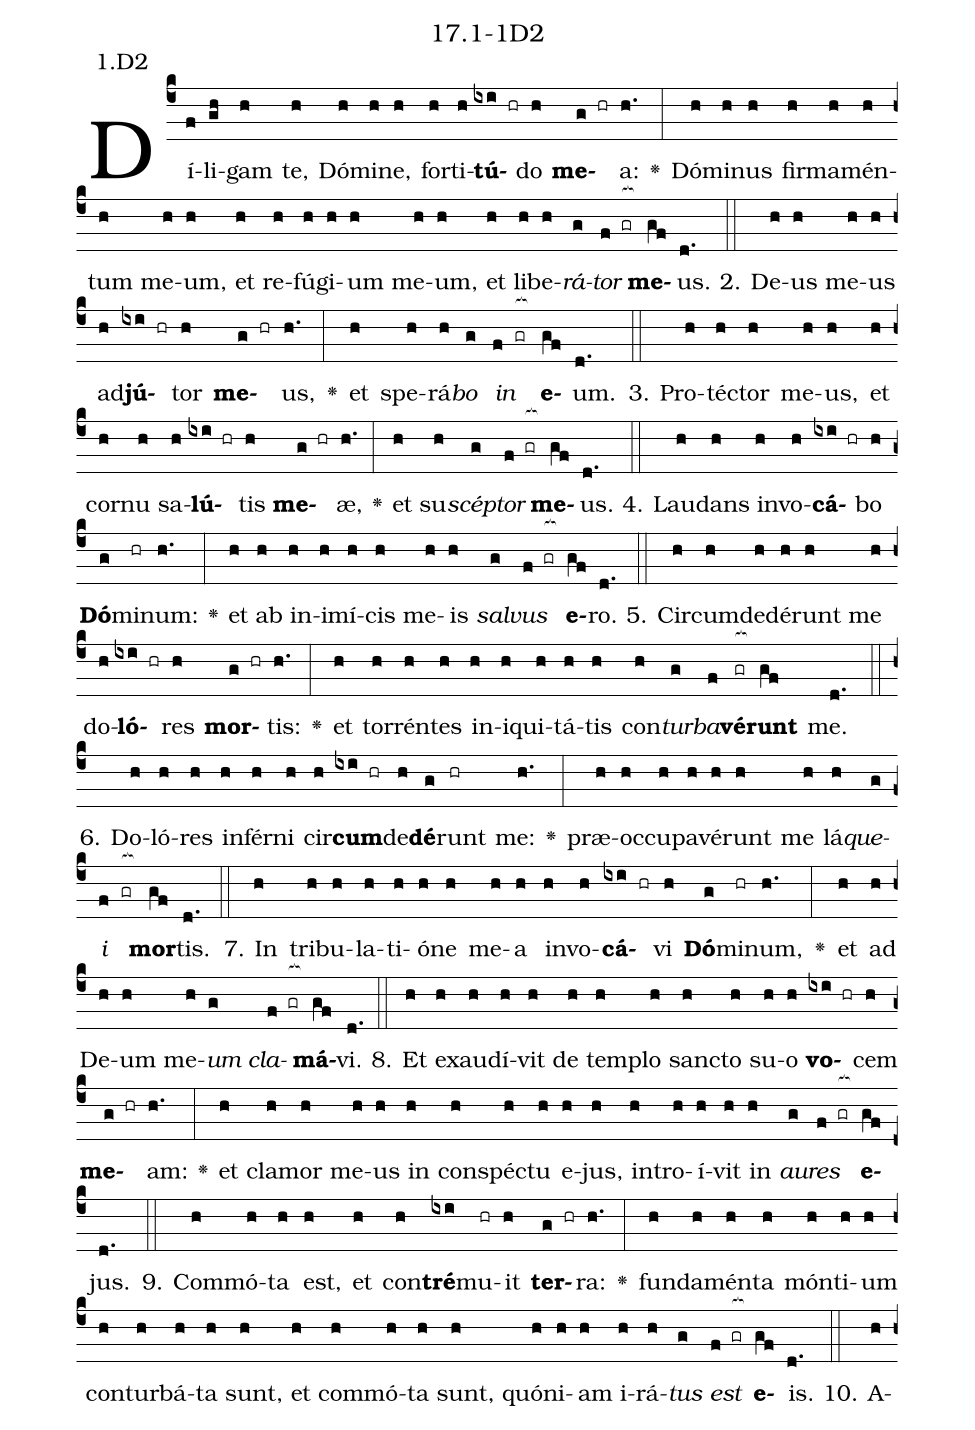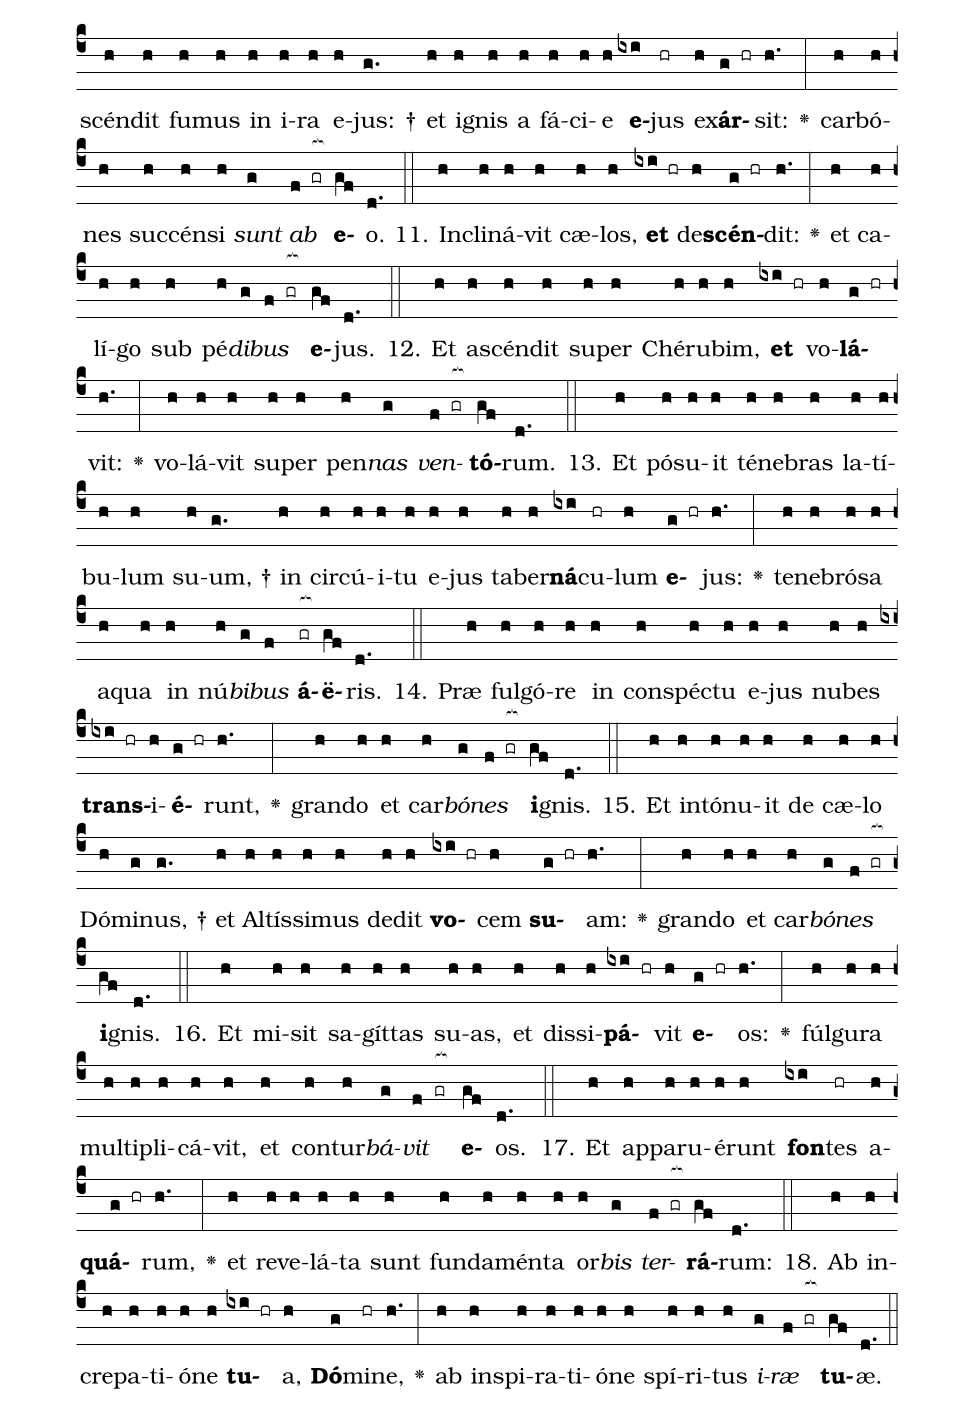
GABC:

name: 17.1-1D2;
annotation: 1.D2;
%%
(c4)Dí(f)li(gh)gam(h) te,(h) Dó(h)mi(h)ne,(h) for(h)ti(h)<b>tú</b>(ixi hr)do(h) <b>me</b>(g hr)a:(h.) <v>\greheightstar</v>(:) Dó(h)mi(h)nus(h) fir(h)ma(h)mén(h)tum(h) me(h)um,(h) et(h) re(h)fú(h)gi(h)um(h) me(h)um,(h) et(h) li(h)be(h)<i>rá</i>(g)<i>tor</i>(f gr[ocb:1{]) <b>me</b>(gf[ocb:0}])us.(d.) (::)
2. De(h)us(h) me(h)us(h) ad(h)<b>jú</b>(ixi hr)tor(h) <b>me</b>(g hr)us,(h.) <v>\greheightstar</v>(:) et(h) spe(h)rá(h)<i>bo</i>(g) <i>in</i>(f gr[ocb:1{]) <b>e</b>(gf[ocb:0}])um.(d.) (::)
3. Pro(h)téc(h)tor(h) me(h)us,(h) et(h) cor(h)nu(h) sa(h)<b>lú</b>(ixi hr)tis(h) <b>me</b>(g hr)æ,(h.) <v>\greheightstar</v>(:) et(h) su(h)<i>scép</i>(g)<i>tor</i>(f gr[ocb:1{]) <b>me</b>(gf[ocb:0}])us.(d.) (::)
4. Lau(h)dans(h) in(h)vo(h)<b>cá</b>(ixi hr)bo(h) <b>Dó</b>(g)mi(hr)num:(h.) <v>\greheightstar</v>(:) et(h) ab(h) in(h)i(h)mí(h)cis(h) me(h)is(h) <i>sal</i>(g)<i>vus</i>(f gr[ocb:1{]) <b>e</b>(gf[ocb:0}])ro.(d.) (::)
5. Cir(h)cum(h)de(h)dé(h)runt(h) me(h) do(h)<b>ló</b>(ixi hr)res(h) <b>mor</b>(g hr)tis:(h.) <v>\greheightstar</v>(:) et(h) tor(h)rén(h)tes(h) in(h)i(h)qui(h)tá(h)tis(h) con(h)<i>tur</i>(g)<i>ba</i>(f)<b>vé</b>(gr[ocb:1{])<b>runt</b>(gf[ocb:0}]) me.(d.) (::)
6. Do(h)ló(h)res(h) in(h)fér(h)ni(h) cir(h)<b>cum</b>(ixi hr)de(h)<b>dé</b>(g)runt(hr) me:(h.) <v>\greheightstar</v>(:) præ(h)oc(h)cu(h)pa(h)vé(h)runt(h) me(h) lá(h)<i>que</i>(g)<i>i</i>(f gr[ocb:1{]) <b>mor</b>(gf[ocb:0}])tis.(d.) (::)
7. In(h) tri(h)bu(h)la(h)ti(h)ó(h)ne(h) me(h)a(h) in(h)vo(h)<b>cá</b>(ixi hr)vi(h) <b>Dó</b>(g)mi(hr)num,(h.) <v>\greheightstar</v>(:) et(h) ad(h) De(h)um(h) me(h)<i>um</i>(g) <i>cla</i>(f gr[ocb:1{])<b>má</b>(gf[ocb:0}])vi.(d.) (::)
8. Et(h) ex(h)au(h)dí(h)vit(h) de(h) tem(h)plo(h) sanc(h)to(h) su(h)o(h) <b>vo</b>(ixi hr)cem(h) <b>me</b>(g hr)am:(h.) <v>\greheightstar</v>(:) et(h) cla(h)mor(h) me(h)us(h) in(h) con(h)spéc(h)tu(h) e(h)jus,(h) in(h)tro(h)í(h)vit(h) in(h) <i>au</i>(g)<i>res</i>(f gr[ocb:1{]) <b>e</b>(gf[ocb:0}])jus.(d.) (::)
9. Com(h)mó(h)ta(h) est,(h) et(h) con(h)<b>tré</b>(ixi)mu(hr)it(h) <b>ter</b>(g hr)ra:(h.) <v>\greheightstar</v>(:) fun(h)da(h)mén(h)ta(h) món(h)ti(h)um(h) con(h)tur(h)bá(h)ta(h) sunt,(h) et(h) com(h)mó(h)ta(h) sunt,(h) quón(h)i(h)am(h) i(h)rá(h)<i>tus</i>(g) <i>est</i>(f gr[ocb:1{]) <b>e</b>(gf[ocb:0}])is.(d.) (::)
10. A(h)scén(h)dit(h) fu(h)mus(h) in(h) i(h)ra(h) e(h)jus: †(g.) et(h) i(h)gnis(h) a(h) fá(h)ci(h)e(h) <b>e</b>(ixi)jus(hr) ex(h)<b>ár</b>(g hr)sit:(h.) <v>\greheightstar</v>(:) car(h)bó(h)nes(h) suc(h)cén(h)si(h) <i>sunt</i>(g) <i>ab</i>(f gr[ocb:1{]) <b>e</b>(gf[ocb:0}])o.(d.) (::)
11. In(h)cli(h)ná(h)vit(h) cæ(h)los,(h) <b>et</b>(ixi hr) de(h)<b>scén</b>(g hr)dit:(h.) <v>\greheightstar</v>(:) et(h) ca(h)lí(h)go(h) sub(h) pé(h)<i>di</i>(g)<i>bus</i>(f gr[ocb:1{]) <b>e</b>(gf[ocb:0}])jus.(d.) (::)
12. Et(h) a(h)scén(h)dit(h) su(h)per(h) Ché(h)ru(h)bim,(h) <b>et</b>(ixi hr) vo(h)<b>lá</b>(g hr)vit:(h.) <v>\greheightstar</v>(:) vo(h)lá(h)vit(h) su(h)per(h) pen(h)<i>nas</i>(g) <i>ven</i>(f gr[ocb:1{])<b>tó</b>(gf[ocb:0}])rum.(d.) (::)
13. Et(h) pó(h)su(h)it(h) té(h)ne(h)bras(h) la(h)tí(h)bu(h)lum(h) su(h)um, †(g.) in(h) cir(h)cú(h)i(h)tu(h) e(h)jus(h) ta(h)ber(h)<b>ná</b>(ixi)cu(hr)lum(h) <b>e</b>(g hr)jus:(h.) <v>\greheightstar</v>(:) te(h)ne(h)bró(h)sa(h) a(h)qua(h) in(h) nú(h)<i>bi</i>(g)<i>bus</i>(f) <b>á</b>(gr[ocb:1{])<b>ë</b>(gf[ocb:0}])ris.(d.) (::)
14. Præ(h) ful(h)gó(h)re(h) in(h) con(h)spéc(h)tu(h) e(h)jus(h) nu(h)bes(h) <b>trans</b>(ixi hr)i(h)<b>é</b>(g hr)runt,(h.) <v>\greheightstar</v>(:) gran(h)do(h) et(h) car(h)<i>bó</i>(g)<i>nes</i>(f gr[ocb:1{]) <b>i</b>(gf[ocb:0}])gnis.(d.) (::)
15. Et(h) in(h)tó(h)nu(h)it(h) de(h) cæ(h)lo(h) Dó(h)mi(g)nus, †(g.) et(h) Al(h)tís(h)si(h)mus(h) de(h)dit(h) <b>vo</b>(ixi hr)cem(h) <b>su</b>(g hr)am:(h.) <v>\greheightstar</v>(:) gran(h)do(h) et(h) car(h)<i>bó</i>(g)<i>nes</i>(f gr[ocb:1{]) <b>i</b>(gf[ocb:0}])gnis.(d.) (::)
16. Et(h) mi(h)sit(h) sa(h)gít(h)tas(h) su(h)as,(h) et(h) dis(h)si(h)<b>pá</b>(ixi hr)vit(h) <b>e</b>(g hr)os:(h.) <v>\greheightstar</v>(:) fúl(h)gu(h)ra(h) mul(h)ti(h)pli(h)cá(h)vit,(h) et(h) con(h)tur(h)<i>bá</i>(g)<i>vit</i>(f gr[ocb:1{]) <b>e</b>(gf[ocb:0}])os.(d.) (::)
17. Et(h) ap(h)pa(h)ru(h)é(h)runt(h) <b>fon</b>(ixi)tes(hr) a(h)<b>quá</b>(g hr)rum,(h.) <v>\greheightstar</v>(:) et(h) re(h)ve(h)lá(h)ta(h) sunt(h) fun(h)da(h)mén(h)ta(h) or(h)<i>bis</i>(g) <i>ter</i>(f gr[ocb:1{])<b>rá</b>(gf[ocb:0}])rum:(d.) (::)
18. Ab(h) in(h)cre(h)pa(h)ti(h)ó(h)ne(h) <b>tu</b>(ixi hr)a,(h) <b>Dó</b>(g)mi(hr)ne,(h.) <v>\greheightstar</v>(:) ab(h) in(h)spi(h)ra(h)ti(h)ó(h)ne(h) spí(h)ri(h)tus(h) <i>i</i>(g)<i>ræ</i>(f gr[ocb:1{]) <b>tu</b>(gf[ocb:0}])æ.(d.) (::)
